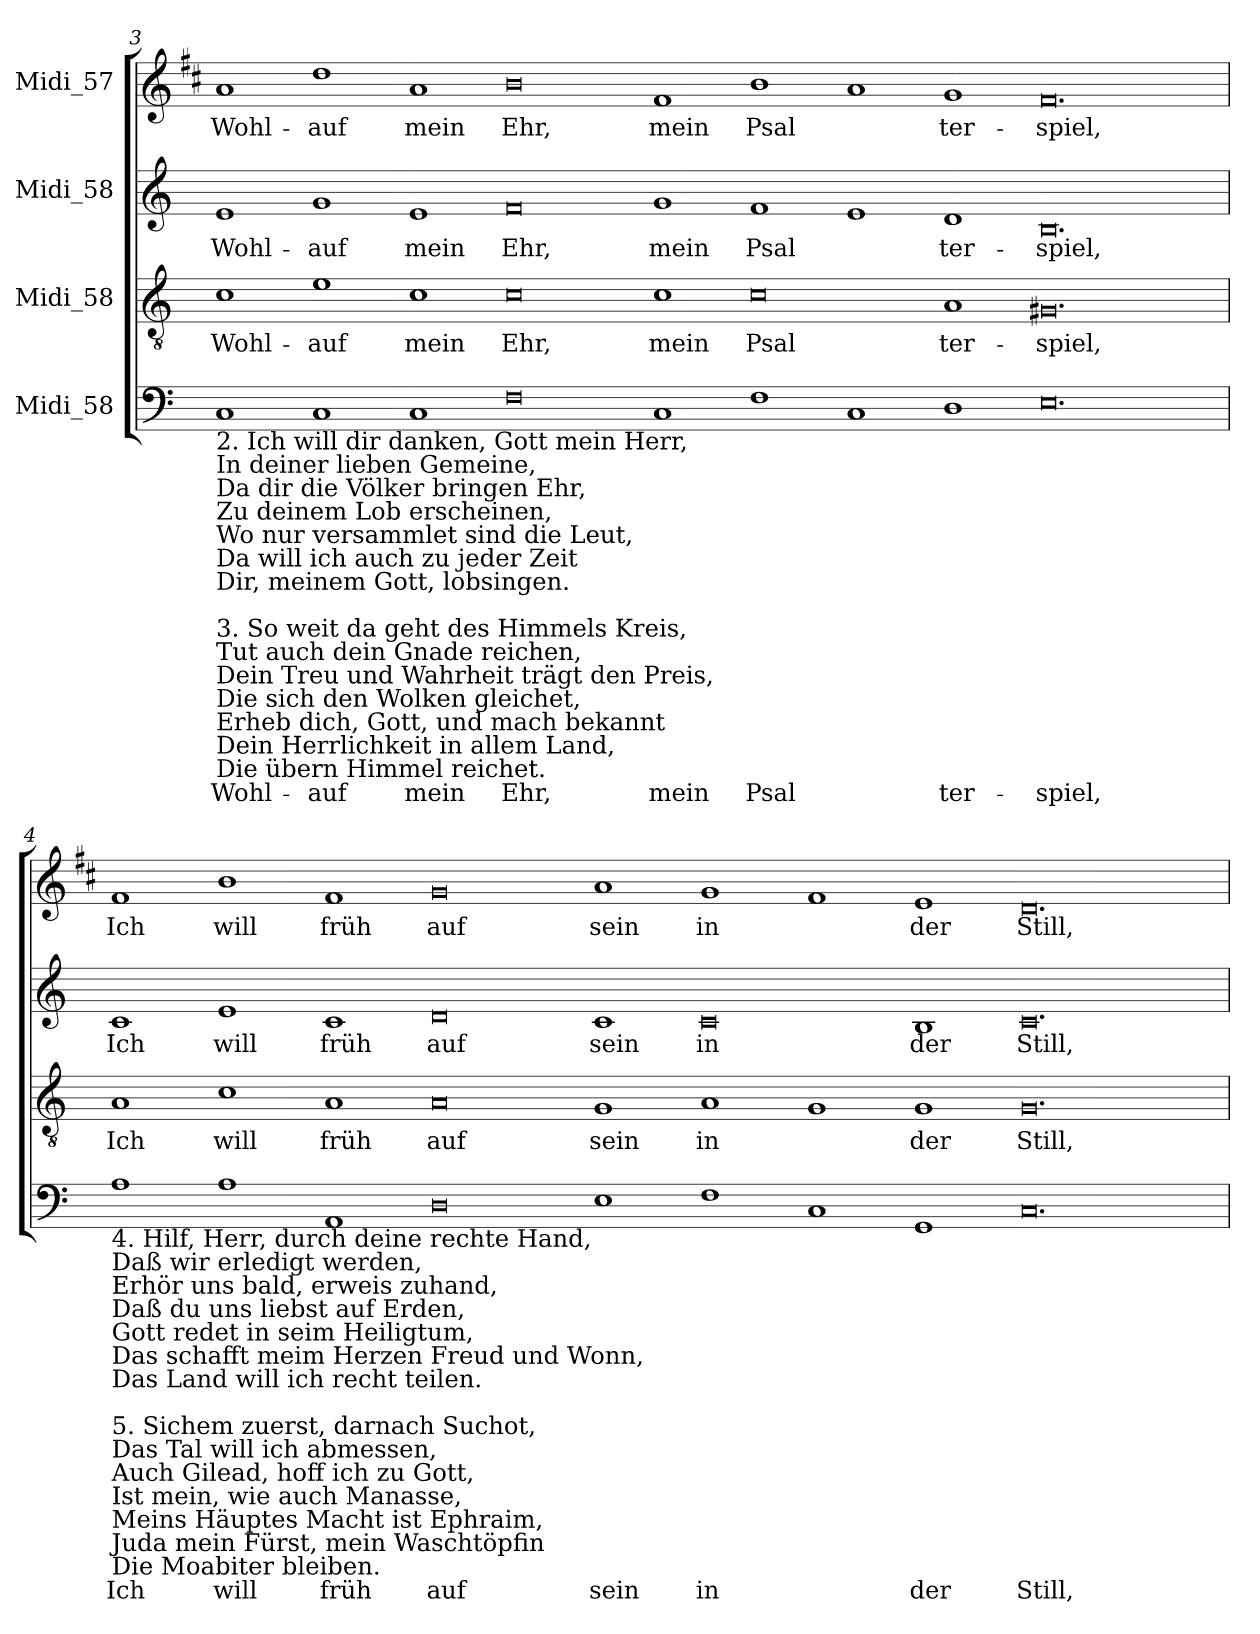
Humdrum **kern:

**kern	**text	**kern	**text	**kern	**text	**kern	**text
*part4	*part4	*part3	*part3	*part2	*part2	*part1	*part1
*staff4	*staff4	*staff3	*staff3	*staff2	*staff2	*staff1	*staff1
*I"Midi_58	*	*I"Midi_58	*	*I"Midi_58	*	*I"Midi_57	*
!!LO:LB:g=z
*clefF4	*	*clefGv2	*	*clefG2	*	*clefG2	*
*	*	*	*	*	*	*ITrd1c2	*
*k[]	*	*k[]	*	*k[]	*	*k[]	*
*C:	*	*C:	*	*C:	*	*C:	*
=3	=3	=3	=3	=3	=3	=3	=3
!LO:TX:b:t=2. Ich will dir danken, Gott mein Herr,\nIn deiner lieben Gemeine,\nDa dir die Völker bringen Ehr,\nZu deinem Lob erscheinen,\nWo nur versammlet sind die Leut,\nDa will ich auch zu jeder Zeit\nDir, meinem Gott, lobsingen.\n\n3. So weit da geht des Himmels Kreis,\nTut auch dein Gnade reichen,\nDein Treu und Wahrheit trägt den Preis,\nDie sich den Wolken gleichet,\nErheb dich, Gott, und mach bekannt\nDein Herrlichkeit in allem Land,\nDie übern Himmel reichet.	!	!	!	!	!	!	!
!	!LO:LY:b	!	!LO:LY:b	!	!LO:LY:b	!	!LO:LY:b
1C	Wohl-	1c	Wohl-	1e	Wohl-	1g	Wohl-
!	!LO:LY:b	!	!LO:LY:b	!	!LO:LY:b	!	!LO:LY:b
1C	-auf	1e	-auf	1g	-auf	1cc	-auf
!	!LO:LY:b	!	!LO:LY:b	!	!LO:LY:b	!	!LO:LY:b
1C	mein	1c	mein	1e	mein	1g	mein
!	!LO:LY:b	!	!LO:LY:b	!	!LO:LY:b	!	!LO:LY:b
0F	Ehr,	0c	Ehr,	0f	Ehr,	0a	Ehr,
!	!LO:LY:b	!	!LO:LY:b	!	!LO:LY:b	!	!LO:LY:b
1C	mein	1c	mein	1g	mein	1e	mein
!	!LO:LY:b	!	!LO:LY:b	!	!LO:LY:b	!	!LO:LY:b
1F	Psal	0c	Psal	1f	Psal	1a	Psal
1C	.	.	.	1e	.	1g	.
!	!LO:LY:b	!	!LO:LY:b	!	!LO:LY:b	!	!LO:LY:b
1D	ter-	1A	ter-	1d	ter-	1f	ter-
!	!LO:LY:b	!	!LO:LY:b	!	!LO:LY:b	!	!LO:LY:b
0.E	-spiel,	0.G#X	-spiel,	0.B	-spiel,	0.e	-spiel,
=4	=4	=4	=4	=4	=4	=4	=4
!LO:TX:b:t=4. Hilf, Herr, durch deine rechte Hand,\nDaß wir erledigt werden,\nErhör uns bald, erweis zuhand,\nDaß du uns liebst auf Erden,\nGott redet in seim Heiligtum,\nDas schafft meim Herzen Freud und Wonn,\nDas Land will ich recht teilen.\n\n5. Sichem zuerst, darnach Suchot,\nDas Tal will ich abmessen,\nAuch Gilead, hoff ich zu Gott,\nIst mein, wie auch Manasse,\nMeins Häuptes Macht ist Ephraim,\nJuda mein Fürst, mein Waschtöpfin\nDie Moabiter bleiben.	!	!	!	!	!	!	!
!	!LO:LY:b	!	!LO:LY:b	!	!LO:LY:b	!	!LO:LY:b
1A	Ich	1A	Ich	1c	Ich	1e	Ich
!	!LO:LY:b	!	!LO:LY:b	!	!LO:LY:b	!	!LO:LY:b
1A	will	1c	will	1e	will	1a	will
!	!LO:LY:b	!	!LO:LY:b	!	!LO:LY:b	!	!LO:LY:b
1AA	früh	1A	früh	1c	früh	1e	früh
!	!LO:LY:b	!	!LO:LY:b	!	!LO:LY:b	!	!LO:LY:b
0D	auf	0A	auf	0d	auf	0f	auf
!	!LO:LY:b	!	!LO:LY:b	!	!LO:LY:b	!	!LO:LY:b
1E	sein	1G	sein	1c	sein	1g	sein
!	!LO:LY:b	!	!LO:LY:b	!	!LO:LY:b	!	!LO:LY:b
1F	in	1A	in	0c	in	1f	in
1C	.	1G	.	.	.	1e	.
!	!LO:LY:b	!	!LO:LY:b	!	!LO:LY:b	!	!LO:LY:b
1GG	der	1G	der	1B	der	1d	der
!	!LO:LY:b	!	!LO:LY:b	!	!LO:LY:b	!	!LO:LY:b
0.C	Still,	0.G	Still,	0.c	Still,	0.c	Still,
=	=	=	=	=	=	=	=
*-	*-	*-	*-	*-	*-	*-	*-
